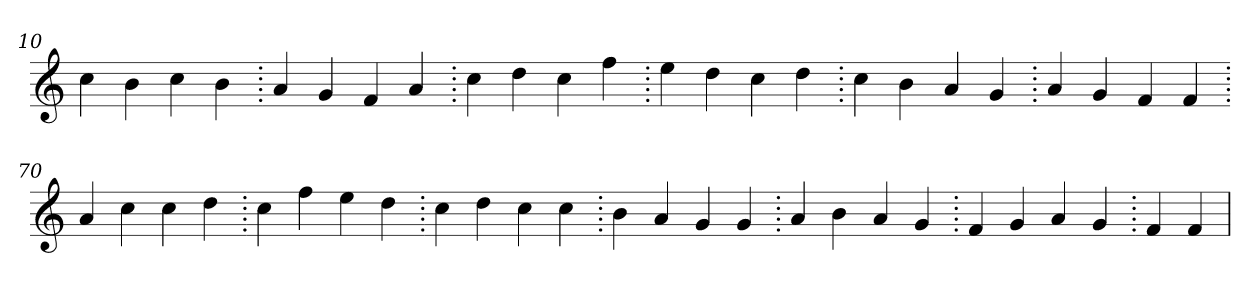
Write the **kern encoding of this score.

**kern
*part1
*staff1
*clefG2
=10.
4cc
4b
4cc
4b
=20.
4a
4g
4f
4a
=30.
4cc
4dd
4cc
4ff
=40.
4ee
4dd
4cc
4dd
=50.
4cc
4b
4a
4g
=60.
4a
4g
4f
4f
=70.
4a
4cc
4cc
4dd
=80.
4cc
4ff
4ee
4dd
=90.
4cc
4dd
4cc
4cc
=100.
4b
4a
4g
4g
=110.
4a
4b
4a
4g
=120.
4f
4g
4a
4g
=130.
4f
4f
=
*-
